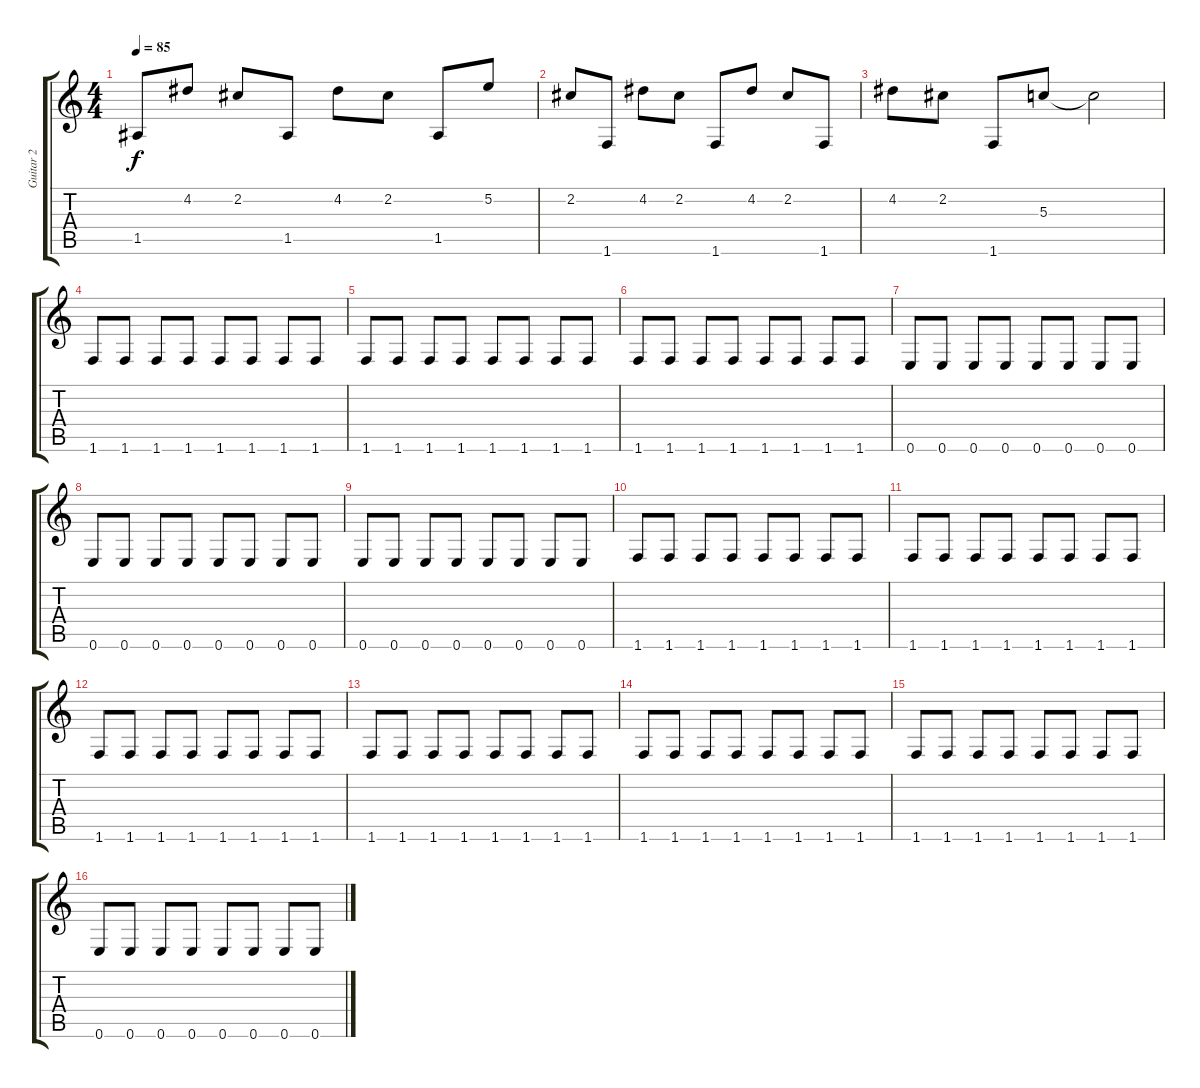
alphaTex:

\track ("Guitar 2" "Guitar 2") {instrument acousticguitarnylon}
\staff {score tabs}
\tuning (E4 B3 G3 D3 A2 E2) {hide}
\ts (4 4)
\tempo 85
\clef g2
\ks c
1.5.8{dy f} 4.2.8 2.2.8 1.5.8 4.2.8 2.2.8 1.5.8 5.2.8 |
2.2.8 1.6.8 4.2.8 2.2.8 1.6.8 4.2.8 2.2.8 1.6.8 |
4.2.8 2.2.8 1.6.8 5.3.8 5.3{t}.2 |
1.6.8 1.6.8 1.6.8 1.6.8 1.6.8 1.6.8 1.6.8 1.6.8 |
1.6.8 1.6.8 1.6.8 1.6.8 1.6.8 1.6.8 1.6.8 1.6.8 |
1.6.8 1.6.8 1.6.8 1.6.8 1.6.8 1.6.8 1.6.8 1.6.8 |
0.6.8 0.6.8 0.6.8 0.6.8 0.6.8 0.6.8 0.6.8 0.6.8 |
0.6.8 0.6.8 0.6.8 0.6.8 0.6.8 0.6.8 0.6.8 0.6.8 |
0.6.8 0.6.8 0.6.8 0.6.8 0.6.8 0.6.8 0.6.8 0.6.8 |
1.6.8 1.6.8 1.6.8 1.6.8 1.6.8 1.6.8 1.6.8 1.6.8 |
1.6.8 1.6.8 1.6.8 1.6.8 1.6.8 1.6.8 1.6.8 1.6.8 |
1.6.8 1.6.8 1.6.8 1.6.8 1.6.8 1.6.8 1.6.8 1.6.8 |
1.6.8 1.6.8 1.6.8 1.6.8 1.6.8 1.6.8 1.6.8 1.6.8 |
1.6.8 1.6.8 1.6.8 1.6.8 1.6.8 1.6.8 1.6.8 1.6.8 |
1.6.8 1.6.8 1.6.8 1.6.8 1.6.8 1.6.8 1.6.8 1.6.8 |
0.6.8 0.6.8 0.6.8 0.6.8 0.6.8 0.6.8 0.6.8 0.6.8
